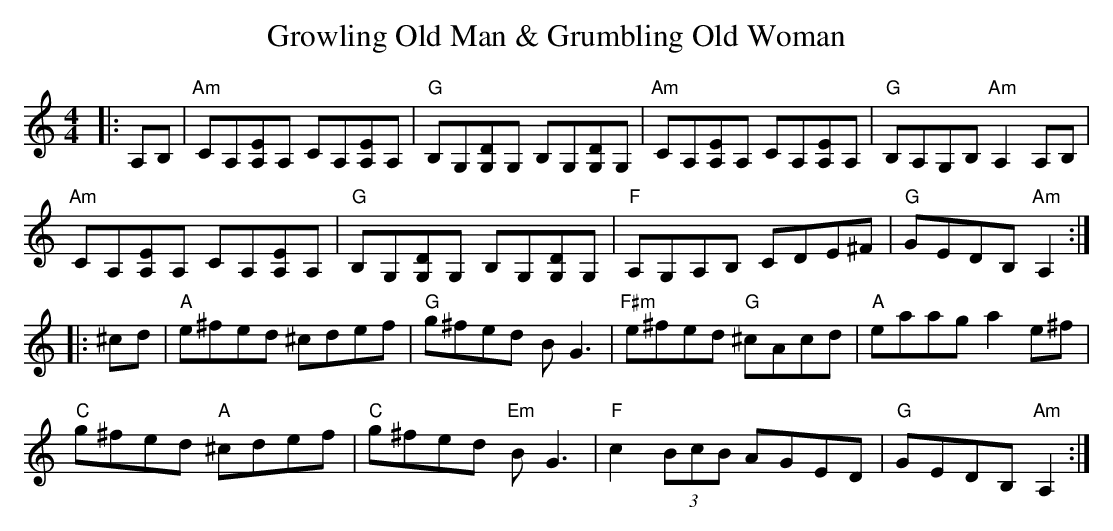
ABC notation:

X:1
T: Growling Old Man & Grumbling Old Woman
M: 4/4
L: 1/8
K: A minor
|:A,B,|\
"Am"CA,[A,E]A, CA,[A,E]A,|"G"B,G,[G,D]G, B,G,[G,D]G,|\
"Am"CA,[A,E]A, CA,[A,E]A,|"G"B,A,G,B, "Am"A,2A,B,|
"Am"CA,[A,E]A, CA,[A,E]A,|"G"B,G,[G,D]G, B,G,[G,D]G,|\
"F"A,G,A,B, CDE^F|"G"GEDB, "Am"A,2:|
|:^cd|\
"A"e^fed ^cdef|"G"g^fed BG3|"F#m"e^fed "G"^cAcd|"A"eaag a2e^f|
"C"g^fed "A"^cdef|"C"g^fed "Em"BG3|"F"c2 (3BcB AGED|"G"GEDB,"Am"A,2:|
